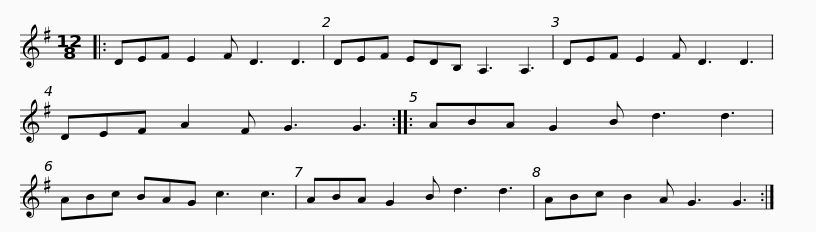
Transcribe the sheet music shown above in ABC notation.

X:1
L:1/8
M:12/8
I:linebreak $
K:G
V:1 treble
V:1
|: DEF E2 F D3 D3 | DEF EDB, A,3 A,3 | DEF E2 F D3 D3 | DEF A2 F G3 G3 ::$ ABA G2 B d3 d3 | %5
 ABc BAG c3 c3 | ABA G2 B d3 d3 | ABc B2 A G3 G3 :| %8
